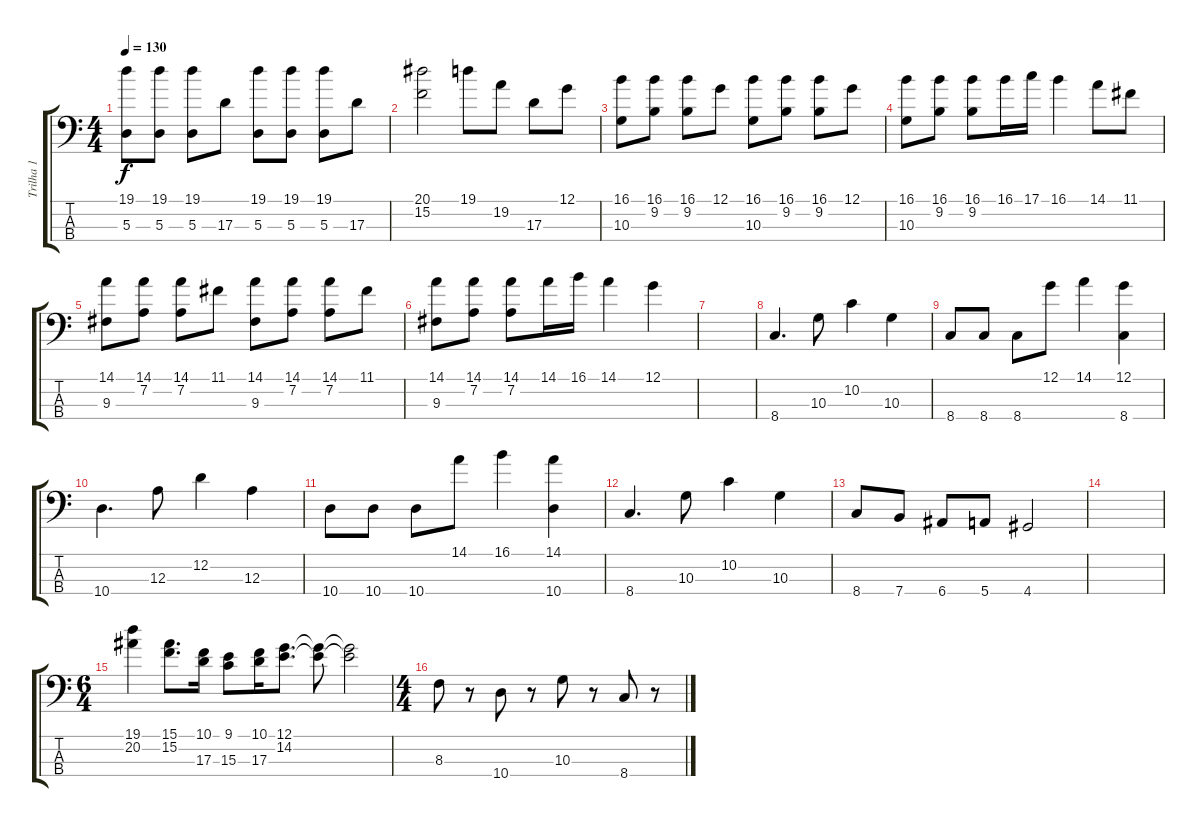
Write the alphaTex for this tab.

\track ("Trilha 1" "Trilha 1") {instrument electricbassfinger}
\staff {score tabs}
\tuning (G2 D2 A1 E1) {hide}
\ts (4 4)
\tempo 130
\clef f4
\ks c
(19.1 5.3).8{dy f instrument electricbassfinger} (19.1 5.3).8 (19.1 5.3).8 17.3.8 (19.1 5.3).8 (19.1 5.3).8 (19.1 5.3).8 17.3.8 |
(20.1 15.2).2 19.1.8 19.2.8 17.3.8 12.1.8 |
(16.1 10.3).8 (16.1 9.2).8 (16.1 9.2).8 12.1.8 (16.1 10.3).8 (16.1 9.2).8 (16.1 9.2).8 12.1.8 |
(16.1 10.3).8 (16.1 9.2).8 (16.1 9.2).8 16.1.16 17.1.16 16.1.4 14.1.8 11.1.8 |
(14.1 9.3).8 (14.1 7.2).8 (14.1 7.2).8 11.1.8 (14.1 9.3).8 (14.1 7.2).8 (14.1 7.2).8 11.1.8 |
(14.1 9.3).8 (14.1 7.2).8 (14.1 7.2).8 14.1.16 16.1.16 14.1.4 12.1.4 |
|
8.4.4{d} 10.3.8 10.2.4 10.3.4 |
8.4.8 8.4.8 8.4.8 12.1.8 14.1.4 (12.1 8.4).4 |
10.4.4{d} 12.3.8 12.2.4 12.3.4 |
10.4.8 10.4.8 10.4.8 14.1.8 16.1.4 (14.1 10.4).4 |
8.4.4{d} 10.3.8 10.2.4 10.3.4 |
8.4.8 7.4.8 6.4.8 5.4.8 4.4.2 |
|
\ts (6 4)
(19.1 20.2).4 (15.1 15.2).8{d} (10.1 17.3).16 (9.1 15.3).8 (10.1 17.3).16 (12.1 14.2).8{d} (12.1{t} 14.2{t}).8 (12.1{t} 14.2{t}).2 |
\ts (4 4)
8.3.8 r.8 10.4.8 r.8 10.3.8 r.8 8.4.8 r.8
